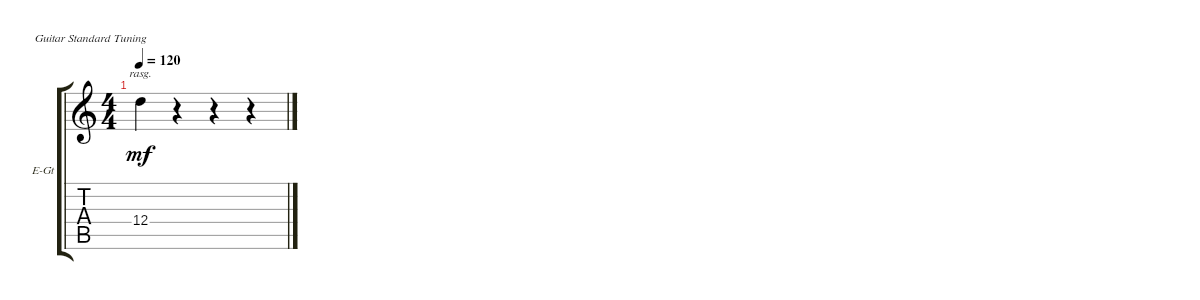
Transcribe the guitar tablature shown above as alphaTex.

\defaultSystemsLayout 4
\bracketExtendMode groupsimilarinstruments
\firstSystemTrackNameOrientation horizontal
\otherSystemsTrackNameOrientation horizontal
\track ("Electric Guitar" "E-Gt") {instrument electricguitarclean}
\staff {score tabs}
\tuning (E4 B3 G3 D3 A2 E2)
\ts (4 4)
\tempo 120
\clef g2
\ks c
12.4.4{rasg eami dy mf instrument electricguitarclean beam Down} r.4{beam Down} r.4{beam Down} r.4{beam Down}
